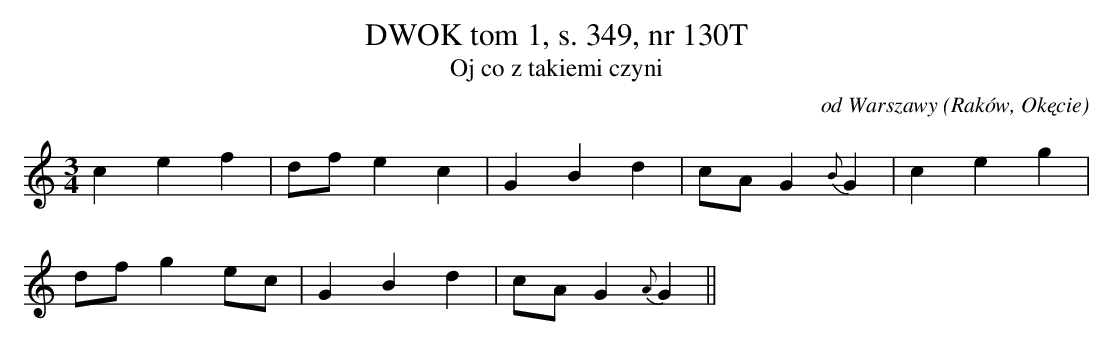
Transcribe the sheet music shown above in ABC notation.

X:1
T: DWOK tom 1, s. 349, nr 130T
T: Oj co z takiemi czyni
O: od Warszawy (Raków, Okęcie)
M: 3/4
L: 1/8
K: C
c2e2f2 | dfe2c2 | G2B2d2 | cAG2{B}G2 | c2e2g2 |
dfg2ec | G2B2d2 | cAG2{A}G2||
